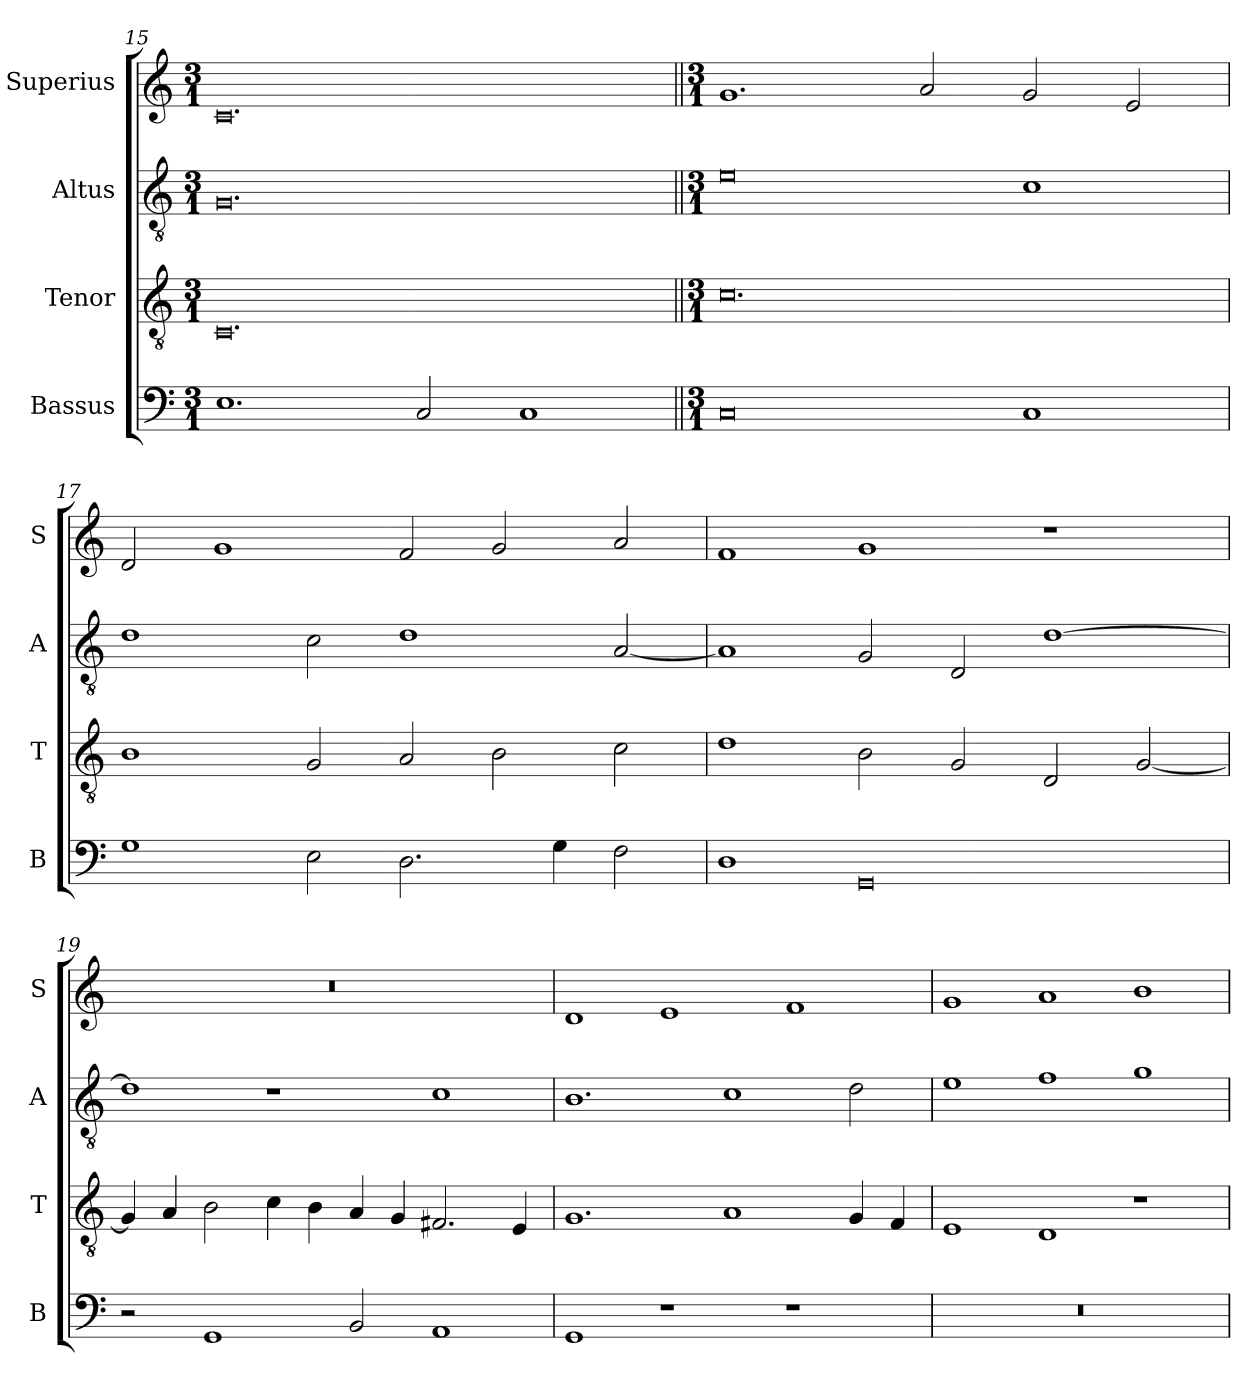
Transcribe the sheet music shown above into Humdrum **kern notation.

**kern	**kern	**kern	**kern
*part4	*part3	*part2	*part1
*staff4	*staff3	*staff2	*staff1
*I"Bassus	*I"Tenor	*I"Altus	*I"Superius
*I'B	*I'T	*I'A	*I'S
*clefF4	*clefGv2	*clefGv2	*clefG2
*k[]	*k[]	*k[]	*k[]
*M3/1	*M3/1	*M3/1	*M3/1
=15	=15	=15	=15
1.E	0.C	0.G	0.c
2C/	.	.	.
1C	.	.	.
!!LO:LB:g=z
=16||	=16||	=16||	=16||
*k[]	*k[]	*k[]	*k[]
*M3/1	*M3/1	*M3/1	*M3/1
0C	0.c	0e	1.g
.	.	.	2a/
1C	.	1c	2g/
.	.	.	2e/
=17	=17	=17	=17
1G	1B	1d	2d/
.	.	.	1g
2E\	2G/	2c\	.
2.D\	2A/	1d	2f/
.	2B\	.	2g/
4G\	.	.	.
2F\	2c\	[2A/	2a/
=18	=18	=18	=18
1D	1d	1A]	1f
0GG	2B\	2G/	1g
.	2G/	2D/	.
.	2D/	[1d	1r
.	[2G/	.	.
=19	=19	=19	=19
2r	4G/]	1d]	0.r
.	4A/	.	.
1GG	2B\	.	.
.	4c\	1r	.
.	4B\	.	.
2BB/	4A/	.	.
.	4G/	.	.
1AA	2.F#X/	1c	.
.	4E/	.	.
=20	=20	=20	=20
1GG	1.G	1.B	1d
1r	.	.	1e
.	1A	1c	.
1r	.	.	1f
.	4G/	2d\	.
.	4F/	.	.
=21	=21	=21	=21
0.r	1E	1e	1g
.	1D	1f	1a
.	1r	1g	1b
=	=	=	=
*-	*-	*-	*-
